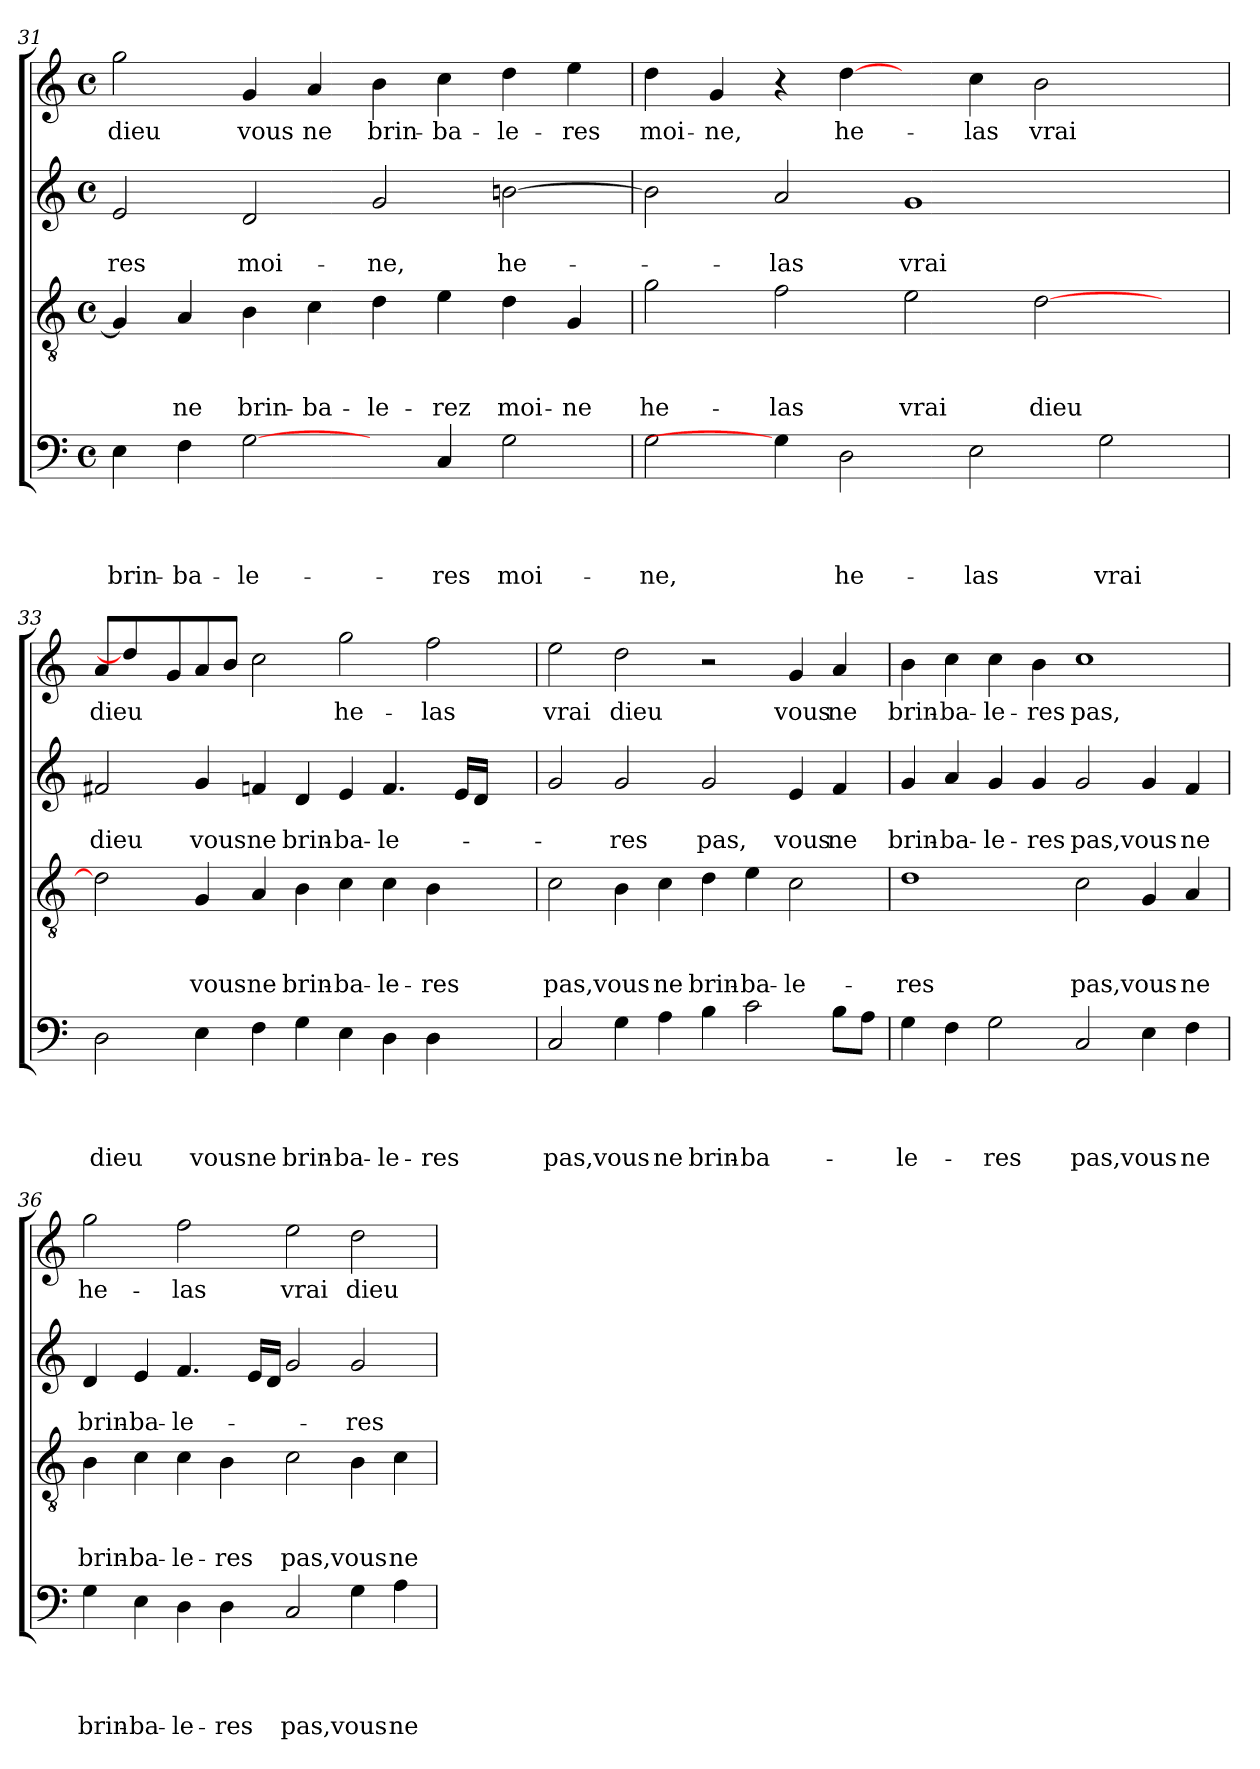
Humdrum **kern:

**kern	**text	**text	**text	**text	**kern	**text	**text	**text	**kern	**text	**text	**kern	**text
*part4	*part4	*part4	*part4	*part4	*part3	*part3	*part3	*part3	*part2	*part2	*part2	*part1	*part1
*staff4	*staff4	*staff4	*staff4	*staff4	*staff3	*staff3	*staff3	*staff3	*staff2	*staff2	*staff2	*staff1	*staff1
*clefF4	*	*	*	*	*clefGv2	*	*	*	*clefG2	*	*	*clefG2	*
*k[]	*	*	*	*	*k[]	*	*	*	*k[]	*	*	*k[]	*
*C:	*	*	*	*	*C:	*	*	*	*C:	*	*	*C:	*
*M4/4	*	*	*	*	*M4/4	*	*	*	*M4/4	*	*	*M4/4	*
*met(c)	*	*	*	*	*met(c)	*	*	*	*met(c)	*	*	*met(c)	*
=31	=31	=31	=31	=31	=31	=31	=31	=31	=31	=31	=31	=31	=31
!	!	!	!	!LO:LY:b	!	!	!	!	!	!	!LO:LY:b:rj	!	!LO:LY:b
4E\	.	.	.	brin-	4G/]	.	.	.	2e/	.	-res	2gg\	dieu
!	!	!	!	!LO:LY:b:rj	!	!	!	!LO:LY:b	!	!	!	!	!
4F\	.	.	.	-ba-	4A/	.	.	ne	.	.	.	.	.
!	!	!	!	!LO:LY:b	!	!	!	!LO:LY:b	!	!	!LO:LY:b	!	!LO:LY:b
[2G\	.	.	.	-le-	4B\	.	.	brin-	2d/	.	moi-	4g/	vous
!	!	!	!	!	!	!	!	!LO:LY:b:rj	!	!	!	!	!LO:LY:b
.	.	.	.	.	4c\	.	.	-ba-	.	.	.	4a/	ne
!	!	!	!	!	!	!	!	!LO:LY:b	!	!	!LO:LY:b	!	!LO:LY:b
4ryy	.	.	.	.	4d\	.	.	-le-	2g/	.	-ne,	4b\	brin-
!	!	!	!	!LO:LY:b	!	!	!	!LO:LY:b:rj	!	!	!	!	!LO:LY:b:rj
4C/	.	.	.	-res	4e\	.	.	-rez	.	.	.	4cc\	-ba-
!	!	!	!	!LO:LY:b	!	!	!	!LO:LY:b	!	!	!LO:LY:b	!	!LO:LY:b
2G\	.	.	.	moi-	4d\	.	.	moi-	[>2bn\	.	he-	4dd\	-le-
!	!	!	!	!	!	!	!	!LO:LY:b:rj	!	!	!	!	!LO:LY:b
.	.	.	.	.	4G/	.	.	-ne	.	.	.	4ee\	-res
=32	=32	=32	=32	=32	=32	=32	=32	=32	=32	=32	=32	=32	=32
!	!	!	!	!LO:LY:b	!	!	!	!LO:LY:b	!	!	!	!	!LO:LY:b
2G\	.	.	.	-ne,	2g\	.	.	he-	2b\]	.	.	4dd\	moi-
!	!	!	!	!	!	!	!	!	!	!	!	!	!LO:LY:b:rj
.	.	.	.	.	.	.	.	.	.	.	.	4g/	-ne,
!	!	!	!	!	!	!	!	!LO:LY:b	!	!	!LO:LY:b	!	!
4G\]	.	.	.	.	2f\	.	.	-las	2a/	.	-las	4r	.
!	!	!	!	!LO:LY:b	!	!	!	!	!	!	!	!	!LO:LY:b
2D\	.	.	.	he-	.	.	.	.	.	.	.	[4dd\	he-
!	!	!	!	!	!	!	!	!LO:LY:b	!	!	!LO:LY:b	!	!
.	.	.	.	.	2e\	.	.	vrai	1g	.	vrai	4ryy	.
!	!	!	!	!LO:LY:b:rj	!	!	!	!	!	!	!	!	!LO:LY:b:rj
2E\	.	.	.	-las	.	.	.	.	.	.	.	4cc\	-las
!	!	!	!	!	!	!	!	!LO:LY:b	!	!	!	!	!LO:LY:b
.	.	.	.	.	[>2d\	.	.	dieu	.	.	.	2b\	vrai
!	!	!	!	!LO:LY:b	!	!	!	!	!	!	!	!	!
2G\	.	.	.	vrai	.	.	.	.	.	.	.	.	.
.	.	.	.	.	4ryy	.	.	.	4ryy	.	.	4ryy	.
=33	=33	=33	=33	=33	=33	=33	=33	=33	=33	=33	=33	=33	=33
!	!	!	!	!LO:LY:b	!	!	!	!	!	!	!LO:LY:b	!	!LO:LY:b
2D\	.	.	.	dieu	2d\]	.	.	.	2f#X/	.	dieu	8a/L	dieu
.	.	.	.	.	.	.	.	.	.	.	.	4dd\]	.
.	.	.	.	.	.	.	.	.	.	.	.	8g/	.
!	!	!	!	!LO:LY:b	!	!	!	!LO:LY:b	!	!	!LO:LY:b	!	!
4E\	.	.	.	vous	4G/	.	.	vous	4g/	.	vous	8a/	.
.	.	.	.	.	.	.	.	.	.	.	.	8b/J	.
!	!	!	!	!LO:LY:b	!	!	!	!LO:LY:b	!	!	!LO:LY:b	!	!
4F\	.	.	.	ne	4A/	.	.	ne	4fn/	.	ne	2cc\	.
!	!	!	!	!LO:LY:b	!	!	!	!LO:LY:b	!	!	!LO:LY:b	!	!
4G\	.	.	.	brin-	4B\	.	.	brin-	4d/	.	brin-	.	.
!	!	!	!	!LO:LY:b	!	!	!	!LO:LY:b	!	!	!LO:LY:b	!	!LO:LY:b
4E\	.	.	.	-ba-	4c\	.	.	-ba-	4e/	.	-ba-	2gg\	he-
!	!	!	!	!LO:LY:b	!	!	!	!LO:LY:b	!	!	!LO:LY:b:rj	!	!
4D\	.	.	.	-le-	4c\	.	.	-le-	4.f/	.	-le-	.	.
!	!	!	!	!LO:LY:b:rj	!	!	!	!LO:LY:b:rj	!	!	!	!	!LO:LY:b
4D\	.	.	.	-res	4B\	.	.	-res	.	.	.	2ff\	-las
.	.	.	.	.	.	.	.	.	16e/LL	.	.	.	.
.	.	.	.	.	.	.	.	.	16d/JJ	.	.	.	.
4ryy	.	.	.	.	4ryy	.	.	.	4ryy	.	.	.	.
!!LO:LB:g=z
=34	=34	=34	=34	=34	=34	=34	=34	=34	=34	=34	=34	=34	=34
!	!	!	!	!LO:LY:b	!	!	!	!LO:LY:b	!	!	!	!	!LO:LY:b
2C/	.	.	.	pas,vous	2c\	.	.	pas,vous	2g/	.	.	2ee\	vrai
!	!	!	!	!	!	!	!	!	!	!	!LO:LY:b	!	!LO:LY:b
4G\	.	.	.	.	4B\	.	.	.	2g/	.	-res	2dd\	dieu
!	!	!	!	!LO:LY:b	!	!	!	!LO:LY:b	!	!	!	!	!
4A\	.	.	.	ne	4c\	.	.	ne	.	.	.	.	.
!	!	!	!	!LO:LY:b	!	!	!	!LO:LY:b	!	!	!LO:LY:b	!	!
4B\	.	.	.	brin-	4d\	.	.	brin-	2g/	.	pas,	2r	.
!	!	!	!	!LO:LY:b:rj	!	!	!	!LO:LY:b	!	!	!	!	!
2c\	.	.	.	-ba-	4e\	.	.	-ba-	.	.	.	.	.
!	!	!	!	!	!	!	!	!LO:LY:b:rj	!	!	!LO:LY:b	!	!LO:LY:b
.	.	.	.	.	2c\	.	.	-le-	4e/	.	vous	4g/	vous
!	!	!	!	!	!	!	!	!	!	!	!LO:LY:b	!	!LO:LY:b
8B\L	.	.	.	.	.	.	.	.	4f/	.	ne	4a/	ne
8A\J	.	.	.	.	.	.	.	.	.	.	.	.	.
=35	=35	=35	=35	=35	=35	=35	=35	=35	=35	=35	=35	=35	=35
!	!	!	!	!LO:LY:b	!	!	!	!LO:LY:b	!	!	!LO:LY:b	!	!LO:LY:b
4G\	.	.	.	-le-	1d	.	.	-res	4g/	.	brin-	4b\	brin-
!	!	!	!	!	!	!	!	!	!	!	!LO:LY:b	!	!LO:LY:b
4F\	.	.	.	.	.	.	.	.	4a/	.	-ba-	4cc\	-ba-
!	!	!	!	!LO:LY:b	!	!	!	!	!	!	!LO:LY:b	!	!LO:LY:b
2G\	.	.	.	-res	.	.	.	.	4g/	.	-le-	4cc\	-le-
!	!	!	!	!	!	!	!	!	!	!	!LO:LY:b:rj	!	!LO:LY:b:rj
.	.	.	.	.	.	.	.	.	4g/	.	-res	4b\	-res
!	!	!	!	!LO:LY:b	!	!	!	!LO:LY:b	!	!	!LO:LY:b	!	!LO:LY:b
2C/	.	.	.	pas,vous	2c\	.	.	pas,vous	2g/	.	pas,vous	1cc	pas,
4E\	.	.	.	.	4G/	.	.	.	4g/	.	.	.	.
!	!	!	!	!LO:LY:b	!	!	!	!LO:LY:b	!	!	!LO:LY:b	!	!
4F\	.	.	.	ne	4A/	.	.	ne	4f/	.	ne	.	.
=36	=36	=36	=36	=36	=36	=36	=36	=36	=36	=36	=36	=36	=36
!	!	!	!	!LO:LY:b	!	!	!	!LO:LY:b	!	!	!LO:LY:b	!	!LO:LY:b
4G\	.	.	.	brin-	4B\	.	.	brin-	4d/	.	brin-	2gg\	he-
!	!	!	!	!LO:LY:b	!	!	!	!LO:LY:b	!	!	!LO:LY:b	!	!
4E\	.	.	.	-ba-	4c\	.	.	-ba-	4e/	.	-ba-	.	.
!	!	!	!	!LO:LY:b	!	!	!	!LO:LY:b	!	!	!LO:LY:b:rj	!	!LO:LY:b
4D\	.	.	.	-le-	4c\	.	.	-le-	4.f/	.	-le-	2ff\	-las
!	!	!	!	!LO:LY:b:rj	!	!	!	!LO:LY:b:rj	!	!	!	!	!
4D\	.	.	.	-res	4B\	.	.	-res	.	.	.	.	.
.	.	.	.	.	.	.	.	.	16e/LL	.	.	.	.
.	.	.	.	.	.	.	.	.	16d/JJ	.	.	.	.
!	!	!	!	!LO:LY:b	!	!	!	!LO:LY:b	!	!	!	!	!LO:LY:b
2C/	.	.	.	pas,vous	2c\	.	.	pas,vous	2g/	.	.	2ee\	vrai
!	!	!	!	!	!	!	!	!	!	!	!LO:LY:b	!	!LO:LY:b
4G\	.	.	.	.	4B\	.	.	.	2g/	.	-res	2dd\	dieu
!	!	!	!	!LO:LY:b	!	!	!	!LO:LY:b	!	!	!	!	!
4A\	.	.	.	ne	4c\	.	.	ne	.	.	.	.	.
=	=	=	=	=	=	=	=	=	=	=	=	=	=
*-	*-	*-	*-	*-	*-	*-	*-	*-	*-	*-	*-	*-	*-
